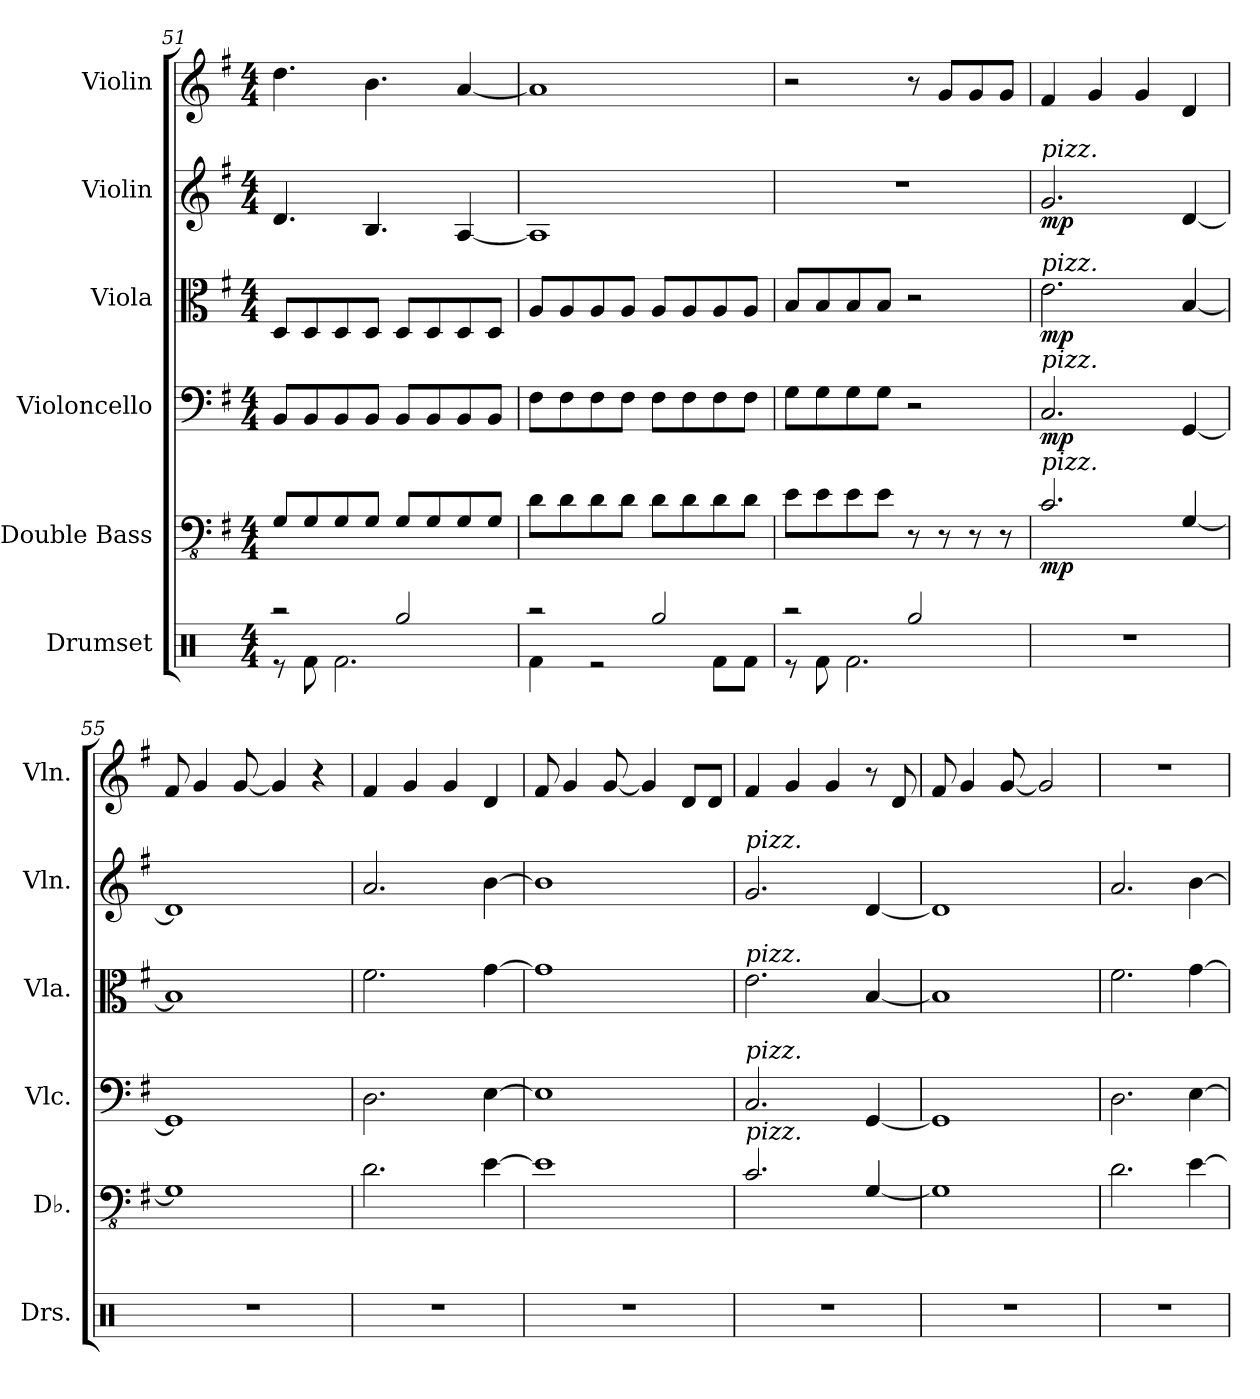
**kern	**kern	**dynam	**kern	**dynam	**kern	**dynam	**kern	**dynam	**kern
*part6	*part5	*part5	*part4	*part4	*part3	*part3	*part2	*part2	*part1
*staff6	*staff5	*staff5	*staff4	*staff4	*staff3	*staff3	*staff2	*staff2	*staff1
*I"Drumset	*I"Double Bass	*	*I"Violoncello	*	*I"Viola	*	*I"Violin	*	*I"Violin
*I'Drs.	*I'Db.	*	*I'Vlc.	*	*I'Vla.	*	*I'Vln.	*	*I'Vln.
*clefX	*clefFv4	*	*clefF4	*	*clefC3	*	*clefG2	*	*clefG2
*	*ITrd7c12	*	*	*	*	*	*	*	*
*k[]	*k[f#]	*	*k[f#]	*	*k[f#]	*	*k[f#]	*	*k[f#]
*M4/4	*M4/4	*	*M4/4	*	*M4/4	*	*M4/4	*	*M4/4
=51	=51	=51	=51	=51	=51	=51	=51	=51	=51
*^	*	*	*	*	*	*	*	*	*
2r	8r	8GGG/L	.	8BB/L	.	8D/L	.	4.d/	.	4.dd\
.	8Rf\	8GGG/	.	8BB/	.	8D/	.	.	.	.
.	2.Rf\	8GGG/	.	8BB/	.	8D/	.	.	.	.
.	.	8GGG/J	.	8BB/J	.	8D/J	.	4.B/	.	4.b\
2Rgg/	.	8GGG/L	.	8BB/L	.	8D/L	.	.	.	.
.	.	8GGG/	.	8BB/	.	8D/	.	.	.	.
.	.	8GGG/	.	8BB/	.	8D/	.	[4A/	.	[4a/
.	.	8GGG/J	.	8BB/J	.	8D/J	.	.	.	.
=52	=52	=52	=52	=52	=52	=52	=52	=52	=52	=52
2r	4Rf\	8DD\L	.	8F#\L	.	8A/L	.	1A]	.	1a]
.	.	8DD\	.	8F#\	.	8A/	.	.	.	.
.	2r	8DD\	.	8F#\	.	8A/	.	.	.	.
.	.	8DD\J	.	8F#\J	.	8A/J	.	.	.	.
2Rgg/	.	8DD\L	.	8F#\L	.	8A/L	.	.	.	.
.	.	8DD\	.	8F#\	.	8A/	.	.	.	.
.	8Rf\L	8DD\	.	8F#\	.	8A/	.	.	.	.
.	8Rf\J	8DD\J	.	8F#\J	.	8A/J	.	.	.	.
=53	=53	=53	=53	=53	=53	=53	=53	=53	=53	=53
2r	8r	8EE\L	.	8G\L	.	8B/L	.	1r	.	2r
.	8Rf\	8EE\	.	8G\	.	8B/	.	.	.	.
.	2.Rf\	8EE\	.	8G\	.	8B/	.	.	.	.
.	.	8EE\J	.	8G\J	.	8B/J	.	.	.	.
2Rgg/	.	8r	.	2r	.	2r	.	.	.	8r
.	.	8r	.	.	.	.	.	.	.	8g/L
.	.	8r	.	.	.	.	.	.	.	8g/
.	.	8r	.	.	.	.	.	.	.	8g/J
*v	*v	*	*	*	*	*	*	*	*	*
=54	=54	=54	=54	=54	=54	=54	=54	=54	=54
!	!	!	!	!	!	!	!LO:TX:a:i:t=pizz.	!	!
!	!	!	!	!	!LO:TX:a:i:t=pizz.	!	!	!	!
!	!	!	!LO:TX:a:i:t=pizz.	!	!	!	!	!	!
!	!LO:TX:a:i:t=pizz.	!	!	!	!	!	!	!	!
!	!	!LO:DY:b	!	!LO:DY:b	!	!LO:DY:b	!	!LO:DY:b	!
1r	2.CC/	mp	2.C/	mp	2.e\	mp	2.g/	mp	4f#/
.	.	.	.	.	.	.	.	.	4g/
.	.	.	.	.	.	.	.	.	4g/
.	[4GGG/	.	[4GG/	.	[4B/	.	[4d/	.	4d/
!!LO:LB:g=z
=55	=55	=55	=55	=55	=55	=55	=55	=55	=55
1r	1GGG]	.	1GG]	.	1B]	.	1d]	.	8f#/
.	.	.	.	.	.	.	.	.	4g/
.	.	.	.	.	.	.	.	.	[8g/
.	.	.	.	.	.	.	.	.	4g/]
.	.	.	.	.	.	.	.	.	4r
=56	=56	=56	=56	=56	=56	=56	=56	=56	=56
1r	2.DD\	.	2.D\	.	2.f#\	.	2.a/	.	4f#/
.	.	.	.	.	.	.	.	.	4g/
.	.	.	.	.	.	.	.	.	4g/
.	[4EE\	.	[4E\	.	[4g\	.	[4b\	.	4d/
=57	=57	=57	=57	=57	=57	=57	=57	=57	=57
1r	1EE]	.	1E]	.	1g]	.	1b]	.	8f#/
.	.	.	.	.	.	.	.	.	4g/
.	.	.	.	.	.	.	.	.	[8g/
.	.	.	.	.	.	.	.	.	4g/]
.	.	.	.	.	.	.	.	.	8d/L
.	.	.	.	.	.	.	.	.	8d/J
=58	=58	=58	=58	=58	=58	=58	=58	=58	=58
!	!	!	!	!	!	!	!LO:TX:a:i:t=pizz.	!	!
!	!	!	!	!	!LO:TX:a:i:t=pizz.	!	!	!	!
!	!	!	!LO:TX:a:i:t=pizz.	!	!	!	!	!	!
!	!LO:TX:a:i:t=pizz.	!	!	!	!	!	!	!	!
1r	2.CC/	.	2.C/	.	2.e\	.	2.g/	.	4f#/
.	.	.	.	.	.	.	.	.	4g/
.	.	.	.	.	.	.	.	.	4g/
.	[4GGG/	.	[4GG/	.	[4B/	.	[4d/	.	8r
.	.	.	.	.	.	.	.	.	8d/
=59	=59	=59	=59	=59	=59	=59	=59	=59	=59
1r	1GGG]	.	1GG]	.	1B]	.	1d]	.	8f#/
.	.	.	.	.	.	.	.	.	4g/
.	.	.	.	.	.	.	.	.	[8g/
.	.	.	.	.	.	.	.	.	2g/]
=60	=60	=60	=60	=60	=60	=60	=60	=60	=60
1r	2.DD\	.	2.D\	.	2.f#\	.	2.a/	.	1r
.	[4EE\	.	[4E\	.	[4g\	.	[4b\	.	.
=	=	=	=	=	=	=	=	=	=
*-	*-	*-	*-	*-	*-	*-	*-	*-	*-
